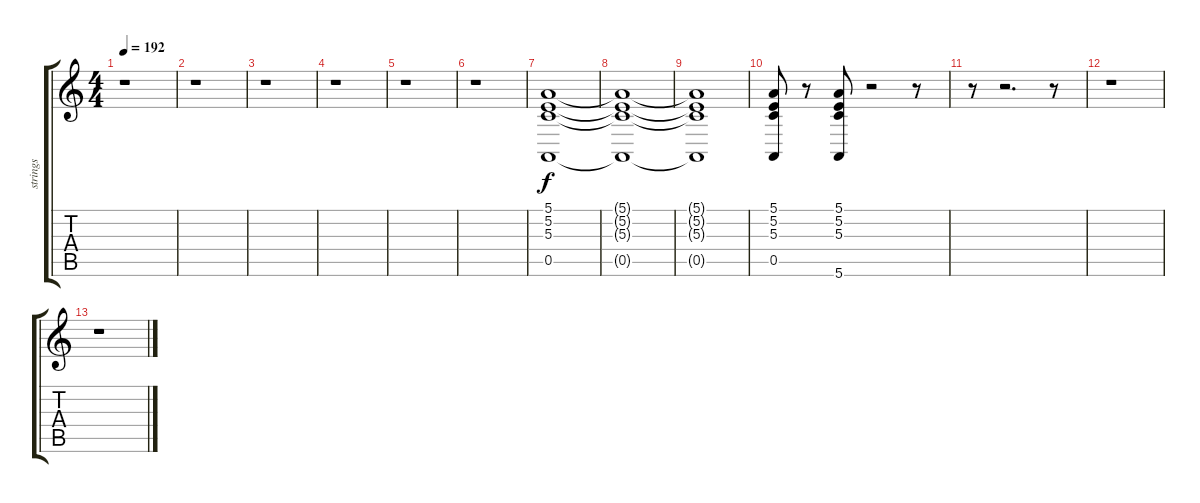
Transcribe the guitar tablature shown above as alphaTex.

\track ("strings" "strings") {instrument stringensemble1}
\staff {score tabs}
\tuning (E4 B3 G3 D3 A2 E2) {hide}
\ts (4 4)
\tempo 192
\clef g2
\ks c
r.1{dy f} |
r.1 |
r.1 |
r.1 |
r.1 |
r.1 |
(5.1 5.2 5.3 0.5).1 |
(5.1{t} 5.2{t} 5.3{t} 0.5{t}).1 |
(5.1{t} 5.2{t} 5.3{t} 0.5{t}).1 |
(5.1 5.2 5.3 0.5).8 r.8 (5.1 5.2 5.3 5.6).8 r.2 r.8 |
r.8 r.2{d} r.8 |
r.1 |
r.1
